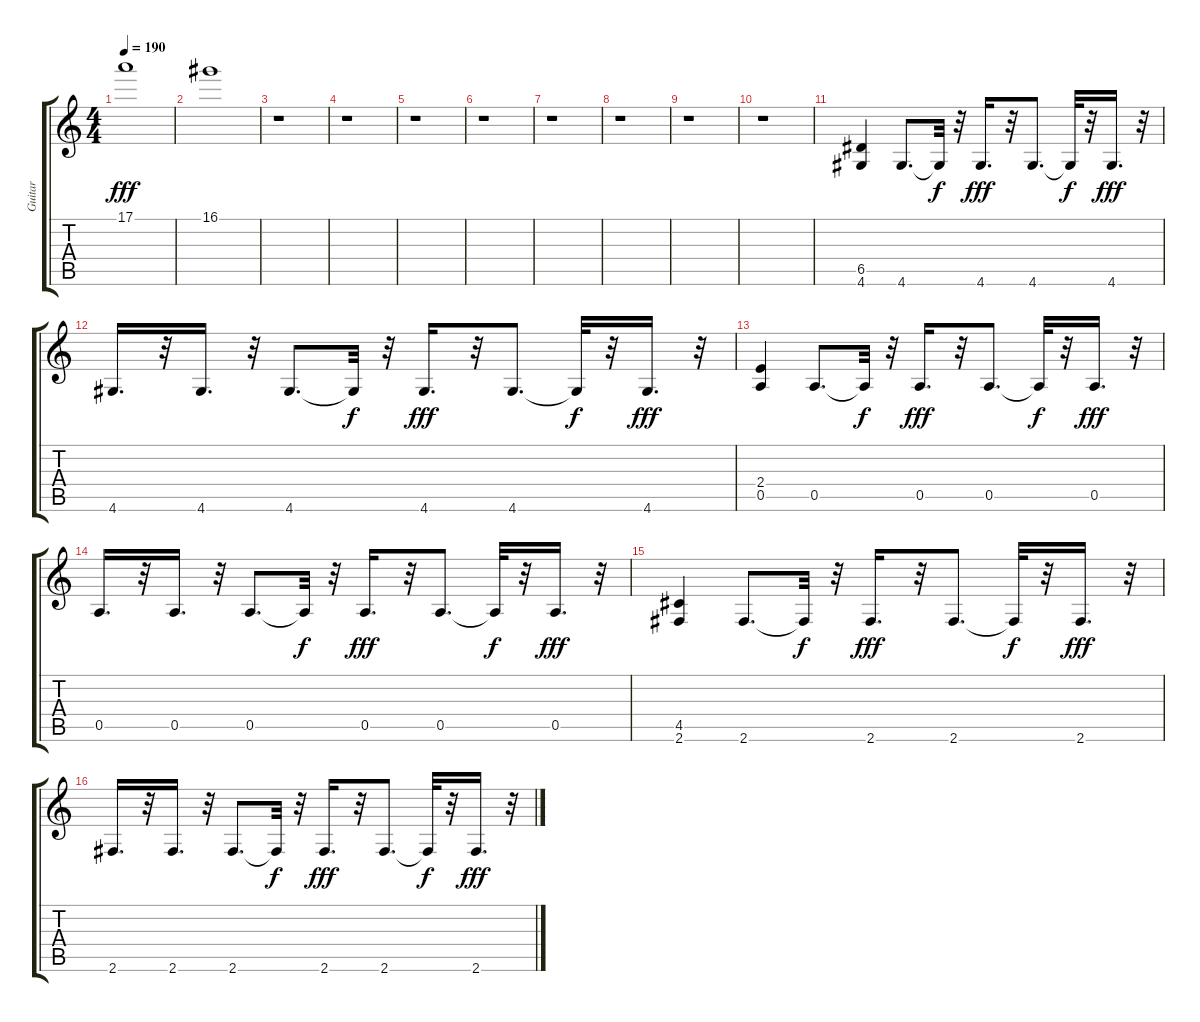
\track ("Guitar" "Guitar") {instrument overdrivenguitar}
\staff {score tabs}
\tuning (E4 B3 G3 D3 A2 E2) {hide}
\ts (4 4)
\tempo 190
\clef g2
\ks c
17.1.1{dy fff} |
16.1.1 |
r.1 |
r.1 |
r.1 |
r.1 |
r.1 |
r.1 |
r.1 |
r.1 |
(6.5 4.6).4 4.6.8{d} 4.6{t}.32{dy f} r.32 4.6.16{d dy fff} r.32 4.6.8{d} 4.6{t}.32{dy f} r.32 4.6.16{d dy fff} r.32 |
4.6.16{d} r.32 4.6.16{d} r.32 4.6.8{d} 4.6{t}.32{dy f} r.32 4.6.16{d dy fff} r.32 4.6.8{d} 4.6{t}.32{dy f} r.32 4.6.16{d dy fff} r.32 |
(2.4 0.5).4 0.5.8{d} 0.5{t}.32{dy f} r.32 0.5.16{d dy fff} r.32 0.5.8{d} 0.5{t}.32{dy f} r.32 0.5.16{d dy fff} r.32 |
0.5.16{d} r.32 0.5.16{d} r.32 0.5.8{d} 0.5{t}.32{dy f} r.32 0.5.16{d dy fff} r.32 0.5.8{d} 0.5{t}.32{dy f} r.32 0.5.16{d dy fff} r.32 |
(4.5 2.6).4 2.6.8{d} 2.6{t}.32{dy f} r.32 2.6.16{d dy fff} r.32 2.6.8{d} 2.6{t}.32{dy f} r.32 2.6.16{d dy fff} r.32 |
2.6.16{d} r.32 2.6.16{d} r.32 2.6.8{d} 2.6{t}.32{dy f} r.32 2.6.16{d dy fff} r.32 2.6.8{d} 2.6{t}.32{dy f} r.32 2.6.16{d dy fff} r.32
